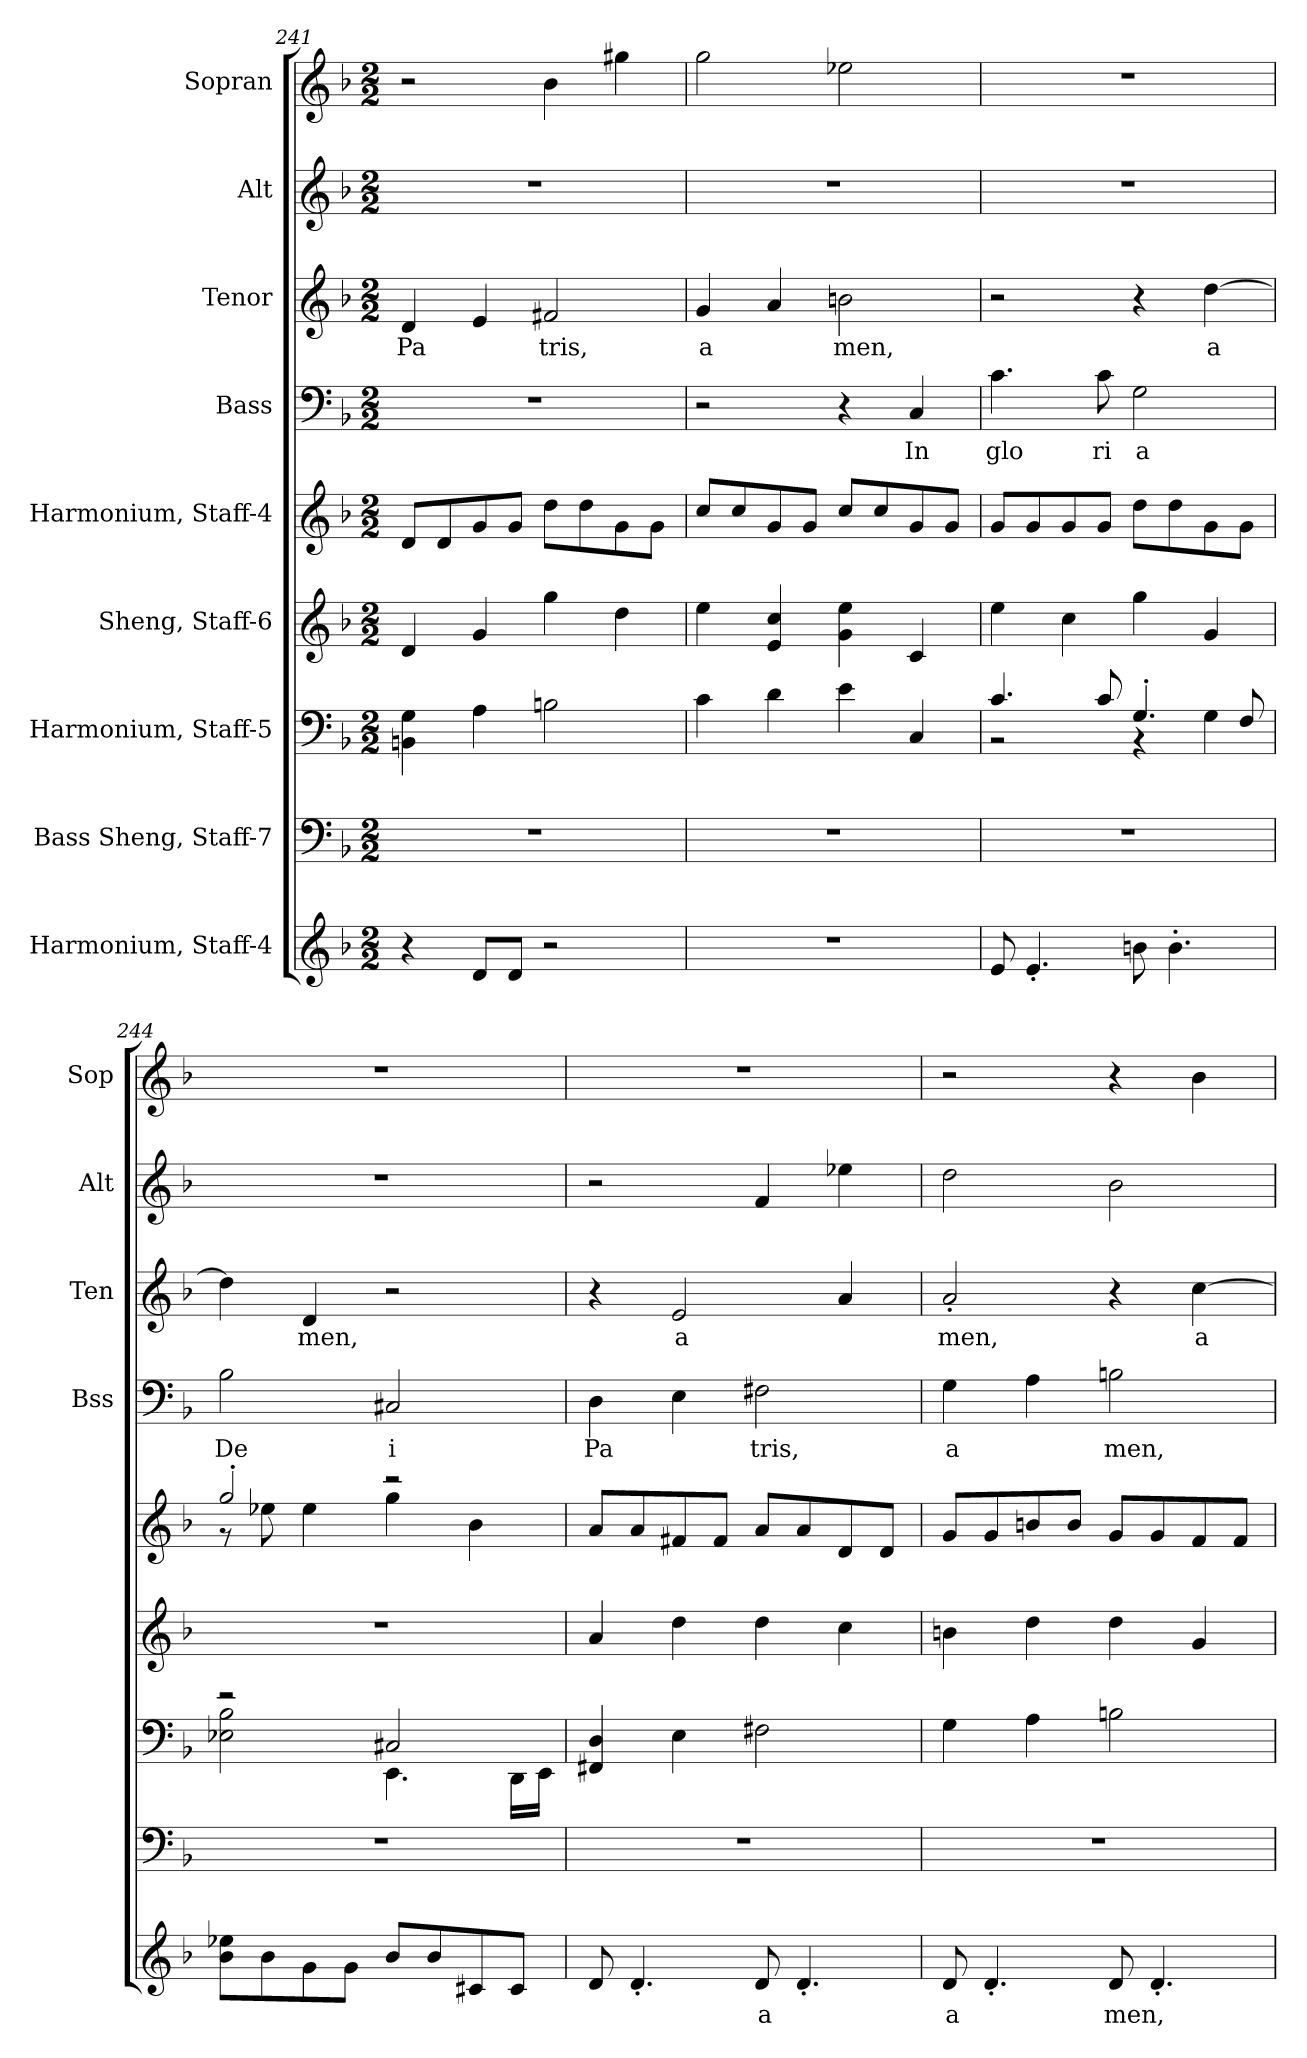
**kern	**text	**kern	**kern	**kern	**kern	**kern	**text	**kern	**text	**kern	**kern
*part9	*part9	*part8	*part7	*part6	*part5	*part4	*part4	*part3	*part3	*part2	*part1
*staff9	*staff9	*staff8	*staff7	*staff6	*staff5	*staff4	*staff4	*staff3	*staff3	*staff2	*staff1
*I"Harmonium, Staff-4	*	*I"Bass Sheng, Staff-7	*I"Harmonium, Staff-5	*I"Sheng, Staff-6	*I"Harmonium, Staff-4	*I"Bass	*	*I"Tenor	*	*I"Alt	*I"Sopran
*	*	*	*	*	*	*I'Bss	*	*I'Ten	*	*I'Alt	*I'Sop
*clefG2	*	*clefF4	*clefF4	*clefG2	*clefG2	*clefF4	*	*clefG2	*	*clefG2	*clefG2
*	*	*	*	*	*	*	*	*ITrd4c7	*	*ITrd2c3	*ITrd2c3
*k[b-]	*	*k[b-]	*k[b-]	*k[b-]	*k[b-]	*k[b-]	*	*k[b-e-]	*	*k[f#c#]	*k[f#c#]
*M2/2	*	*M2/2	*M2/2	*M2/2	*M2/2	*M2/2	*	*M2/2	*	*M2/2	*M2/2
=241	=241	=241	=241	=241	=241	=241	=241	=241	=241	=241	=241
4r	.	1r	4BBn\ 4G\	4d/	8d/L	1r	.	4G/	Pa	1r	2r
.	.	.	.	.	8d/	.	.	.	.	.	.
8d/L	.	.	4A\	4g/	8g/	.	.	4A/	.	.	.
8d/J	.	.	.	.	8g/J	.	.	.	.	.	.
2r	.	.	2Bn\	4gg\	8dd\L	.	.	2Bn/	tris,	.	4g\
.	.	.	.	.	8dd\	.	.	.	.	.	.
.	.	.	.	4dd\	8g\	.	.	.	.	.	4ee#X\
.	.	.	.	.	8g\J	.	.	.	.	.	.
=242	=242	=242	=242	=242	=242	=242	=242	=242	=242	=242	=242
1r	.	1r	4c\	4ee\	8cc/L	2r	.	4c/	a	1r	2ee\
.	.	.	.	.	8cc/	.	.	.	.	.	.
.	.	.	4d\	4e/ 4cc/	8g/	.	.	4d/	.	.	.
.	.	.	.	.	8g/J	.	.	.	.	.	.
.	.	.	4e\	4g\ 4ee\	8cc/L	4r	.	2en\	men,	.	2ccn\
.	.	.	.	.	8cc/	.	.	.	.	.	.
.	.	.	4C/	4c/	8g/	4C/	In	.	.	.	.
.	.	.	.	.	8g/J	.	.	.	.	.	.
!!LO:PB:g=z
=243	=243	=243	=243	=243	=243	=243	=243	=243	=243	=243	=243
*	*	*	*^	*	*	*	*	*	*	*	*
8e/	.	1r	4.c/	2r	4ee\	8g/L	4.c\	glo	2r	.	1r	1r
4.e'/	.	.	.	.	.	8g/	.	.	.	.	.	.
.	.	.	.	.	4cc\	8g/	.	.	.	.	.	.
.	.	.	8c/	.	.	8g/J	8c\	ri	.	.	.	.
8bn\	.	.	4.G'/	4r	4gg\	8dd\L	2G\	a	4r	.	.	.
4.b'\	.	.	.	.	.	8dd\	.	.	.	.	.	.
.	.	.	.	4G\	4g/	8g\	.	.	[4g\	a	.	.
.	.	.	8F/	.	.	8g\J	.	.	.	.	.	.
=244	=244	=244	=244	=244	=244	=244	=244	=244	=244	=244	=244	=244
*	*	*	*	*	*	*^	*	*	*	*	*	*
8b-\ 8ee-X\L	.	1r	2r	2E-X\ 2B-\	1r	2gg'/	8r	2B-\	De	4g\]	.	1r	1r
8b-\	.	.	.	.	.	.	8ee-X\	.	.	.	.	.	.
8g\	.	.	.	.	.	.	4ee-\	.	.	4G/	men,	.	.
8g\J	.	.	.	.	.	.	.	.	.	.	.	.	.
8b-/L	.	.	2C#X/	4.EE\	.	2r	4gg\	2C#X/	i	2r	.	.	.
8b-/	.	.	.	.	.	.	.	.	.	.	.	.	.
8c#X/	.	.	.	.	.	.	4b-\	.	.	.	.	.	.
8c#/J	.	.	.	16DD\LL	.	.	.	.	.	.	.	.	.
.	.	.	.	16EE\JJ	.	.	.	.	.	.	.	.	.
*	*	*	*v	*v	*	*v	*v	*	*	*	*	*	*
=245	=245	=245	=245	=245	=245	=245	=245	=245	=245	=245	=245
8d/	.	1r	4FF#X/ 4D/	4a/	8a/L	4D\	Pa	4r	.	2r	1r
4.d'/	.	.	.	.	8a/	.	.	.	.	.	.
.	.	.	4E\	4dd\	8f#X/	4E\	.	2A/	a	.	.
.	.	.	.	.	8f#/J	.	.	.	.	.	.
8d/	a	.	2F#X\	4dd\	8a/L	2F#X\	tris,	.	.	4d/	.
4.d'/	.	.	.	.	8a/	.	.	.	.	.	.
.	.	.	.	4cc\	8d/	.	.	4d/	.	4ccn\	.
.	.	.	.	.	8d/J	.	.	.	.	.	.
!!LO:PB:g=z
=246	=246	=246	=246	=246	=246	=246	=246	=246	=246	=246	=246
8d/	a	1r	4G\	4bn\	8g/L	4G\	a	2d'/	men,	2b\	2r
4.d'/	.	.	.	.	8g/	.	.	.	.	.	.
.	.	.	4A\	4dd\	8bn/	4A\	.	.	.	.	.
.	.	.	.	.	8b/J	.	.	.	.	.	.
8d/	men,	.	2Bn\	4dd\	8g/L	2Bn\	men,	4r	.	2g\	4r
4.d'/	.	.	.	.	8g/	.	.	.	.	.	.
.	.	.	.	4g/	8f/	.	.	[4f\	a	.	4g\
.	.	.	.	.	8f/J	.	.	.	.	.	.
=	=	=	=	=	=	=	=	=	=	=	=
*-	*-	*-	*-	*-	*-	*-	*-	*-	*-	*-	*-
